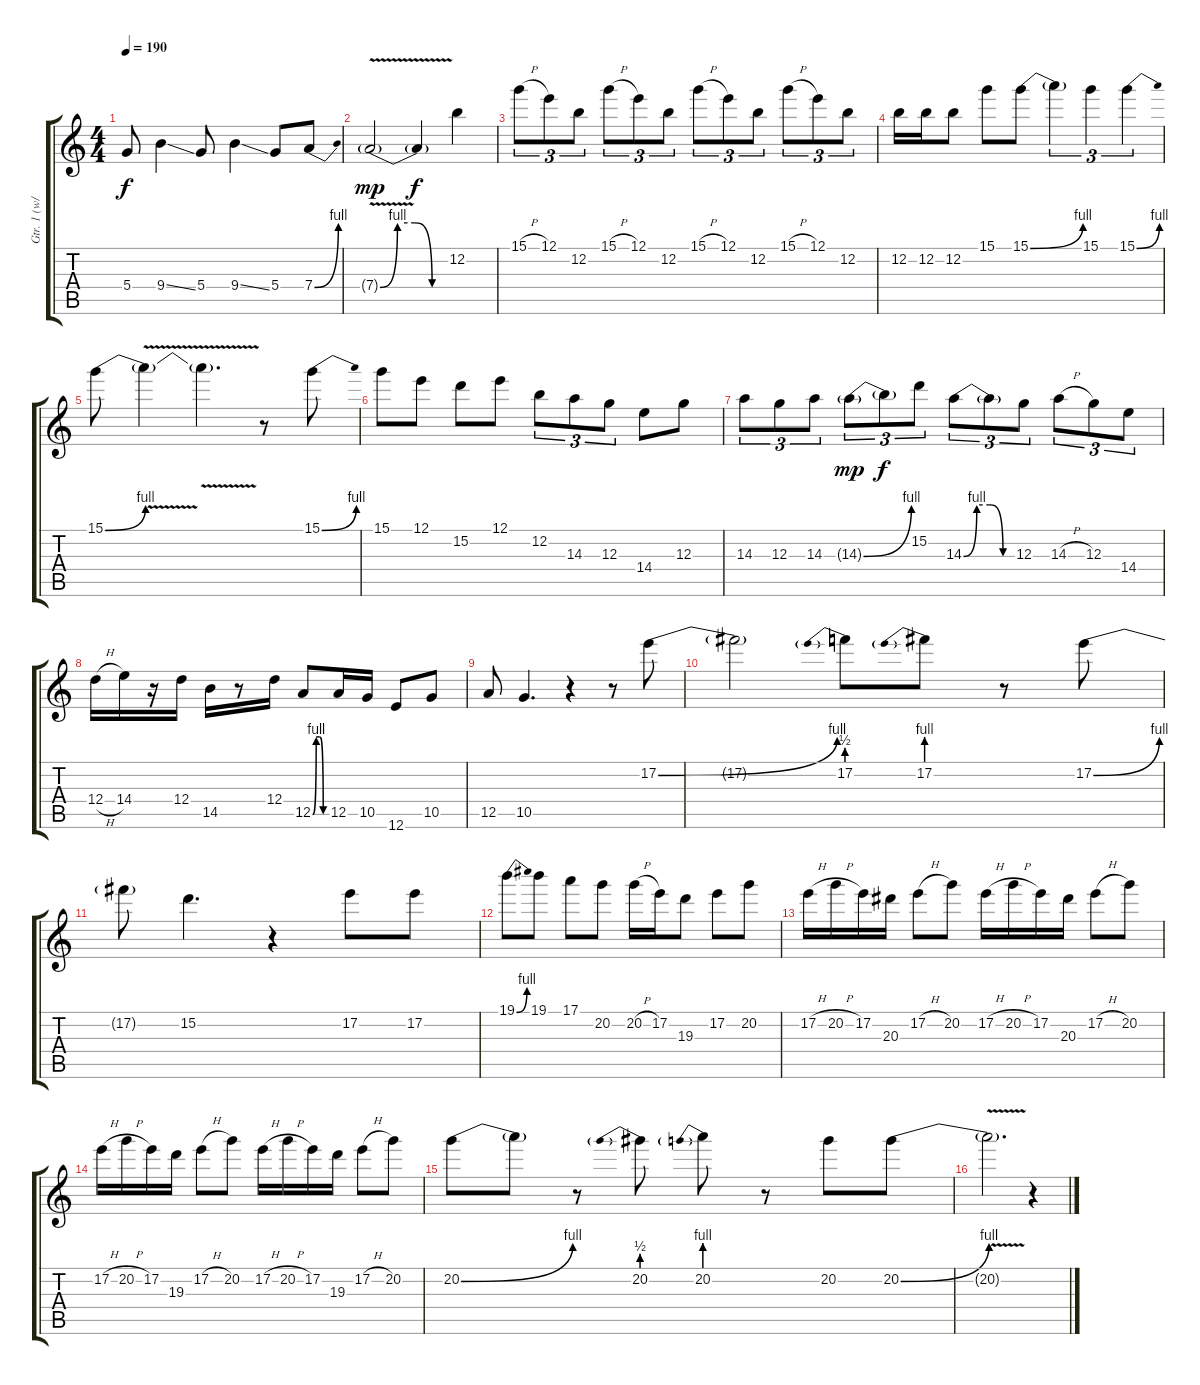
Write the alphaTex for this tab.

\track ("Gtr. 1 (w/wah)" "Gtr. 1 (w/") {instrument distortionguitar}
\staff {score tabs}
\tuning (E4 B3 G3 D3 A2 E2) {hide}
\ts (4 4)
\tempo 190
\clef g2
\ks c
5.4.8{dy f} 9.4{ss}.4 5.4.8 9.4{ss}.4 5.4.8 7.4{be (bend 0 0 60 4)}.8 |
7.4{be (custom 0 0 15 4 30 4 45 0 60 0) v g}.2{dy mp} 7.4{t}.4{dy f} 12.2.4 |
15.1{h}.8{tu (3 2)} 12.1.8{tu (3 2)} 12.2.8{tu (3 2)} 15.1{h}.8{tu (3 2)} 12.1.8{tu (3 2)} 12.2.8{tu (3 2)} 15.1{h}.8{tu (3 2)} 12.1.8{tu (3 2)} 12.2.8{tu (3 2)} 15.1{h}.8{tu (3 2)} 12.1.8{tu (3 2)} 12.2.8{tu (3 2)} |
12.2.16 12.2.16 12.2.8 15.1.8 15.1{be (bend 0 0 60 4)}.8 15.1{t}.4{tu (3 2)} 15.1.4{tu (3 2)} 15.1{be (bend 0 0 60 4)}.4{tu (3 2)} |
15.1{be (bend 0 0 60 4)}.8 15.1{v t}.4 15.1{v t}.4{d} r.8 15.1{be (bend 0 0 60 4)}.8 |
15.1.8 12.1.8 15.2.8 12.1.8 12.2.8{tu (3 2)} 14.3.8{tu (3 2)} 12.3.8{tu (3 2)} 14.4.8 12.3.8 |
14.3.8{tu (3 2)} 12.3.8{tu (3 2)} 14.3.8{tu (3 2)} 14.3{be (bend 0 0 60 4) g}.8{tu (3 2) dy mp} 14.3{t}.8{tu (3 2) dy f} 15.2.8{tu (3 2)} 14.3{be (custom 0 0 15 4 30 4 45 0 60 0)}.8{tu (3 2)} 14.3{t}.8{tu (3 2)} 12.3.8{tu (3 2)} 14.3{h}.8{tu (3 2)} 12.3.8{tu (3 2)} 14.4.8{tu (3 2)} |
12.4{h}.16 14.4.16 r.16 12.4.16 14.5.16 r.8 12.4.16 12.5{be (custom 0 0 15 4 30 4 45 0 60 0)}.8 12.5.16 10.5.16 12.6.8 10.5.8 |
12.5.8 10.5.4{d} r.4 r.8 17.2{be (bend 0 0 60 4)}.8 |
17.2{t}.2 17.2{be (prebend 0 2 60 2)}.8 17.2{be (prebend 0 4 60 4)}.8 r.8 17.2{be (bend 0 0 60 4)}.8 |
17.2{t}.8 15.2.4{d} r.4 17.2.8 17.2.8 |
19.1{be (bend 0 0 60 4)}.8 19.1.8 17.1.8 20.2.8 20.2{h}.16 17.2.16 19.3.8 17.2.8 20.2.8 |
17.2{h}.16 20.2{h}.16 17.2.16 20.3.16 17.2{h}.8 20.2.8 17.2{h}.16 20.2{h}.16 17.2.16 20.3.16 17.2{h}.8 20.2.8 |
17.2{h}.16 20.2{h}.16 17.2.16 19.3.16 17.2{h}.8 20.2.8 17.2{h}.16 20.2{h}.16 17.2.16 19.3.16 17.2{h}.8 20.2.8 |
20.2{be (bend 0 0 60 4)}.8 20.2{t}.8 r.8 20.2{be (prebend 0 2 60 2)}.8 20.2{be (prebend 0 4 60 4)}.8 r.8 20.2.8 20.2{be (bend 0 0 60 4)}.8 |
20.2{v t}.2{d} r.4
